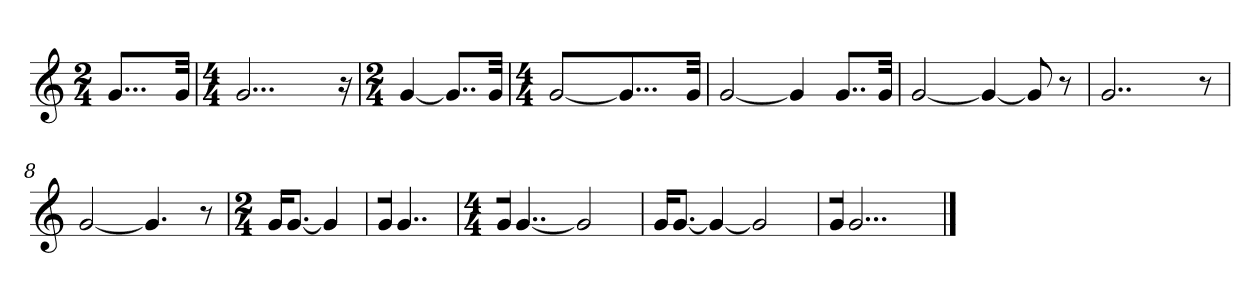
**kern
*part1
*staff1
*clefG2
*k[]
*C:
*M2/4
=1
4...g
32gJJJ
=2
*M4/4
2...g
16r
=3
*M2/4
[4g
8..gL]
32gJkk
=4
*M4/4
[2g
4...g]
32gJJJ
=5
[2g
4g]
8..gL
32gJkk
=6
[2g
4g_
8g]
8r
=7
2..g
8r
=8
[2g
4.g]
8r
=9
*M2/4
16gKL
[8.gJ
4g]
=10
16gJJ
4..g
=11
*M4/4
16gJJ
[4..g
2g]
=12
16gKL
[8.gJ
4g_
2g]
=13
16gJJ
2...g
==
*-
